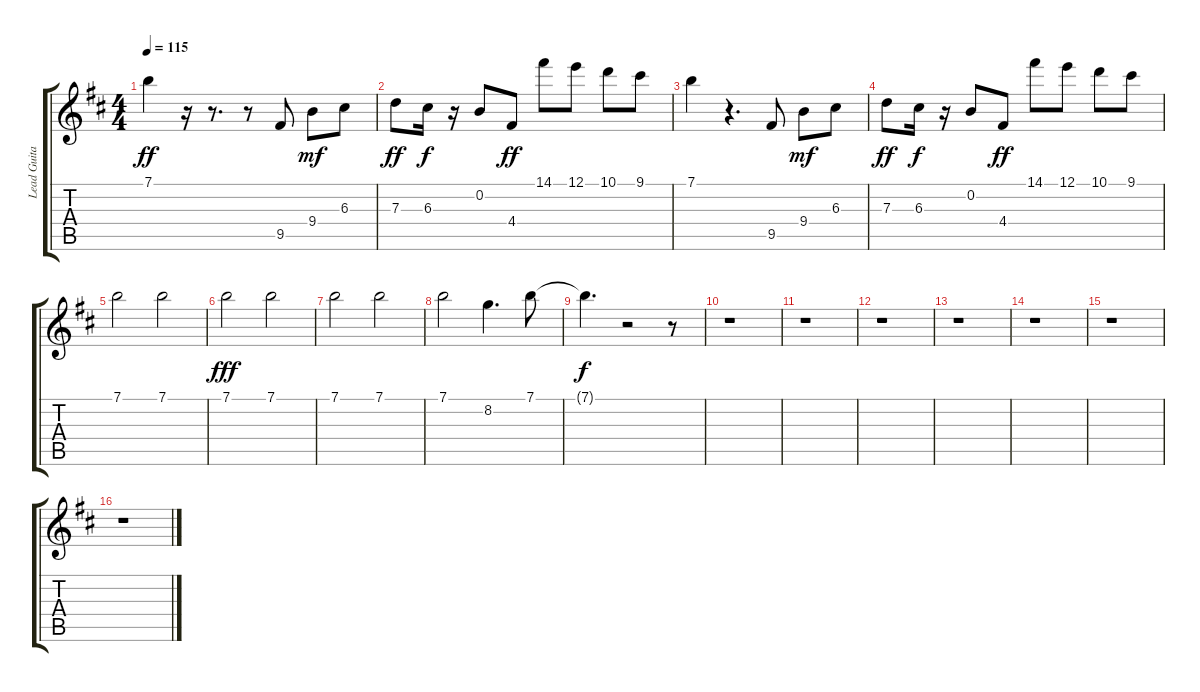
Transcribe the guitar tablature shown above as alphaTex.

\track ("Lead Guitar 1" "Lead Guita") {instrument overdrivenguitar}
\staff {score tabs}
\tuning (E4 B3 G3 D3 A2 E2) {hide}
\ts (4 4)
\tempo 115
\clef g2
\ks d
7.1.4{dy ff} r.16 r.8{d} r.8 9.5.8 9.4.8{dy mf} 6.3.8 |
7.3.8{dy ff} 6.3.16{dy f} r.16 0.2.8 4.4.8{dy ff} 14.1.8 12.1.8 10.1.8 9.1.8 |
7.1.4 r.4{d} 9.5.8 9.4.8{dy mf} 6.3.8 |
7.3.8{dy ff} 6.3.16{dy f} r.16 0.2.8 4.4.8{dy ff} 14.1.8 12.1.8 10.1.8 9.1.8 |
7.1.2 7.1.2 |
7.1.2{dy fff} 7.1.2 |
7.1.2 7.1.2 |
7.1.2 8.2.4{d} 7.1.8 |
7.1{t}.4{d dy f} r.2 r.8 |
r.1 |
r.1 |
r.1 |
r.1 |
r.1 |
r.1 |
r.1
